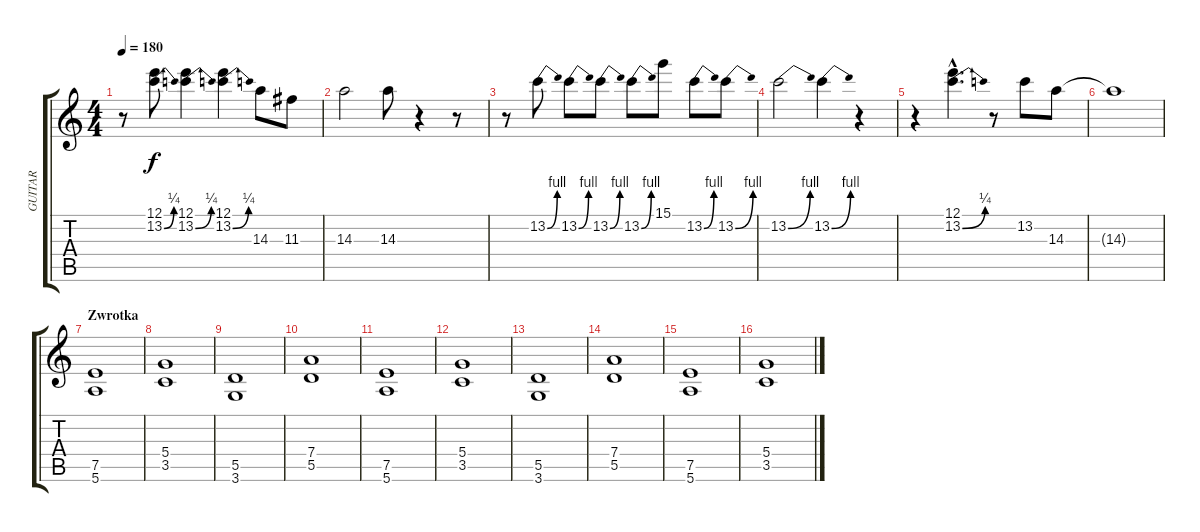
\track ("GUITAR" "GUITAR") {instrument distortionguitar}
\staff {score tabs}
\tuning (E4 B3 G3 D3 A2 E2) {hide}
\ts (4 4)
\tempo 180
\clef g2
\ks c
r.8{dy f} (12.1 13.2{be (bend 0 0 60 1)}).8 (12.1 13.2{be (bend 0 0 60 1)}).4 (12.1 13.2{be (bend 0 0 60 1)}).4 14.3.8 11.3.8 |
14.3.2 14.3.8 r.4 r.8 |
r.8 13.2{be (bend 0 0 60 4)}.8 13.2{be (bend 0 0 60 4)}.8 13.2{be (bend 0 0 60 4)}.8 13.2{be (bend 0 0 60 4)}.8 15.1.8 13.2{be (bend 0 0 60 4)}.8 13.2{be (bend 0 0 60 4)}.8 |
13.2{be (bend 0 0 60 4)}.2 13.2{be (bend 0 0 60 4)}.4 r.4 |
r.4 (12.1{hac} 13.2{be (bend 0 0 60 1) hac}).4{d} r.8 13.2.8 14.3.8 |
14.3{t}.1 |
\section ("" "Zwrotka")
(7.5 5.6).1 |
(5.4 3.5).1 |
(5.5 3.6).1 |
(7.4 5.5).1 |
(7.5 5.6).1 |
(5.4 3.5).1 |
(5.5 3.6).1 |
(7.4 5.5).1 |
(7.5 5.6).1 |
(5.4 3.5).1
